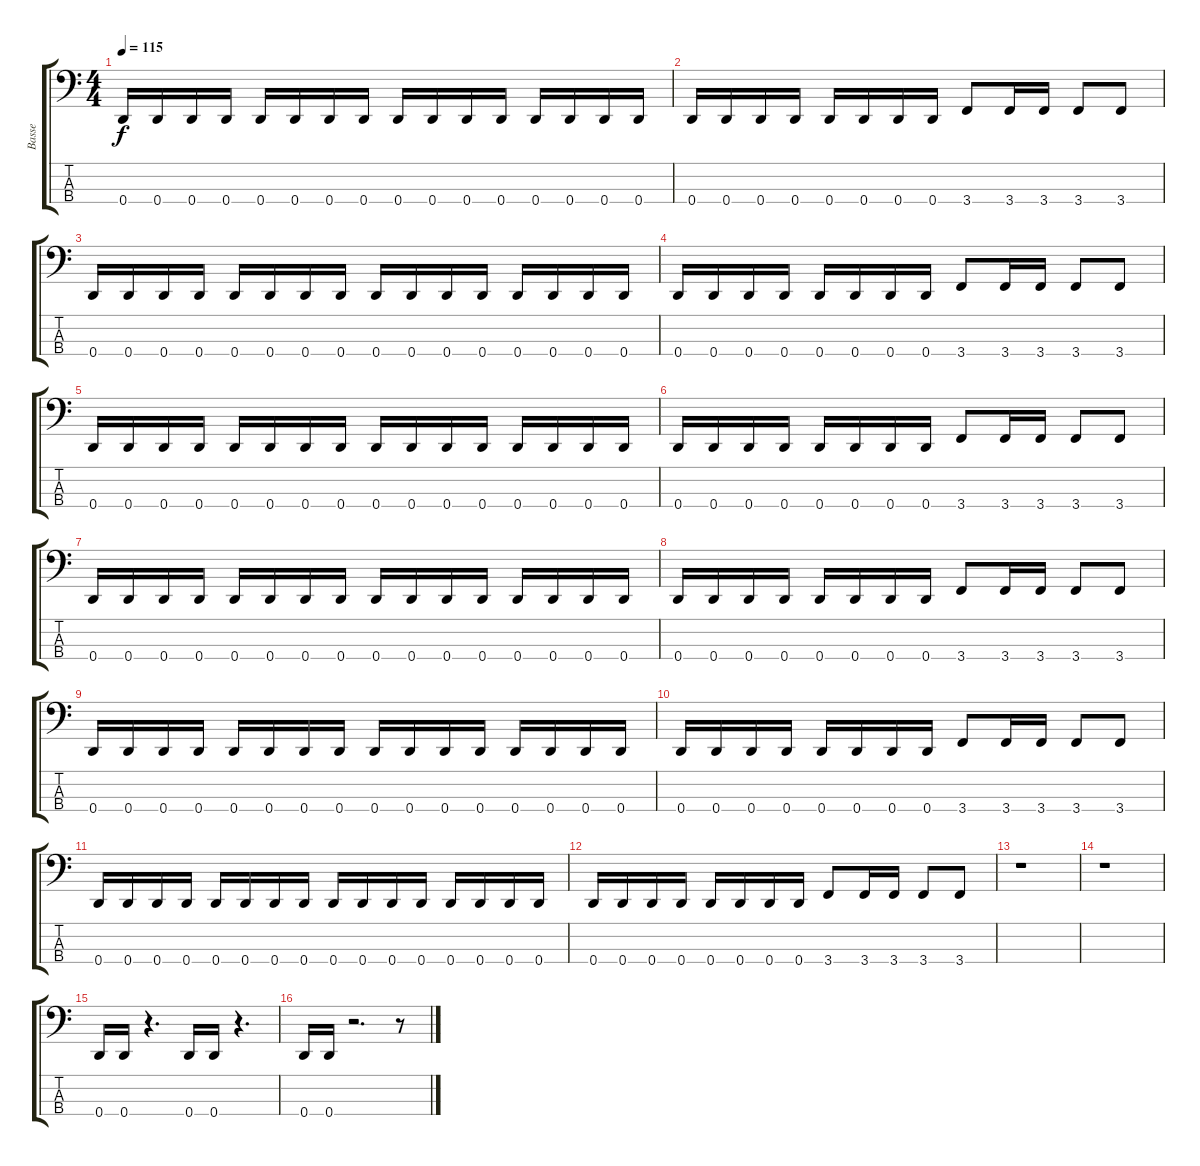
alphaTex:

\track ("Basse" "Basse") {instrument electricbasspick}
\staff {score tabs}
\tuning (G2 D2 A1 D1) {hide}
\ts (4 4)
\tempo 115
\clef f4
\ks c
0.4.16{dy f} 0.4.16 0.4.16 0.4.16 0.4.16 0.4.16 0.4.16 0.4.16 0.4.16 0.4.16 0.4.16 0.4.16 0.4.16 0.4.16 0.4.16 0.4.16 |
0.4.16 0.4.16 0.4.16 0.4.16 0.4.16 0.4.16 0.4.16 0.4.16 3.4.8 3.4.16 3.4.16 3.4.8 3.4.8 |
0.4.16 0.4.16 0.4.16 0.4.16 0.4.16 0.4.16 0.4.16 0.4.16 0.4.16 0.4.16 0.4.16 0.4.16 0.4.16 0.4.16 0.4.16 0.4.16 |
0.4.16 0.4.16 0.4.16 0.4.16 0.4.16 0.4.16 0.4.16 0.4.16 3.4.8 3.4.16 3.4.16 3.4.8 3.4.8 |
0.4.16 0.4.16 0.4.16 0.4.16 0.4.16 0.4.16 0.4.16 0.4.16 0.4.16 0.4.16 0.4.16 0.4.16 0.4.16 0.4.16 0.4.16 0.4.16 |
0.4.16 0.4.16 0.4.16 0.4.16 0.4.16 0.4.16 0.4.16 0.4.16 3.4.8 3.4.16 3.4.16 3.4.8 3.4.8 |
0.4.16 0.4.16 0.4.16 0.4.16 0.4.16 0.4.16 0.4.16 0.4.16 0.4.16 0.4.16 0.4.16 0.4.16 0.4.16 0.4.16 0.4.16 0.4.16 |
0.4.16 0.4.16 0.4.16 0.4.16 0.4.16 0.4.16 0.4.16 0.4.16 3.4.8 3.4.16 3.4.16 3.4.8 3.4.8 |
0.4.16 0.4.16 0.4.16 0.4.16 0.4.16 0.4.16 0.4.16 0.4.16 0.4.16 0.4.16 0.4.16 0.4.16 0.4.16 0.4.16 0.4.16 0.4.16 |
0.4.16 0.4.16 0.4.16 0.4.16 0.4.16 0.4.16 0.4.16 0.4.16 3.4.8 3.4.16 3.4.16 3.4.8 3.4.8 |
0.4.16 0.4.16 0.4.16 0.4.16 0.4.16 0.4.16 0.4.16 0.4.16 0.4.16 0.4.16 0.4.16 0.4.16 0.4.16 0.4.16 0.4.16 0.4.16 |
0.4.16 0.4.16 0.4.16 0.4.16 0.4.16 0.4.16 0.4.16 0.4.16 3.4.8 3.4.16 3.4.16 3.4.8 3.4.8 |
r.1 |
r.1 |
0.4.16 0.4.16 r.4{d} 0.4.16 0.4.16 r.4{d} |
0.4.16 0.4.16 r.2{d} r.8
